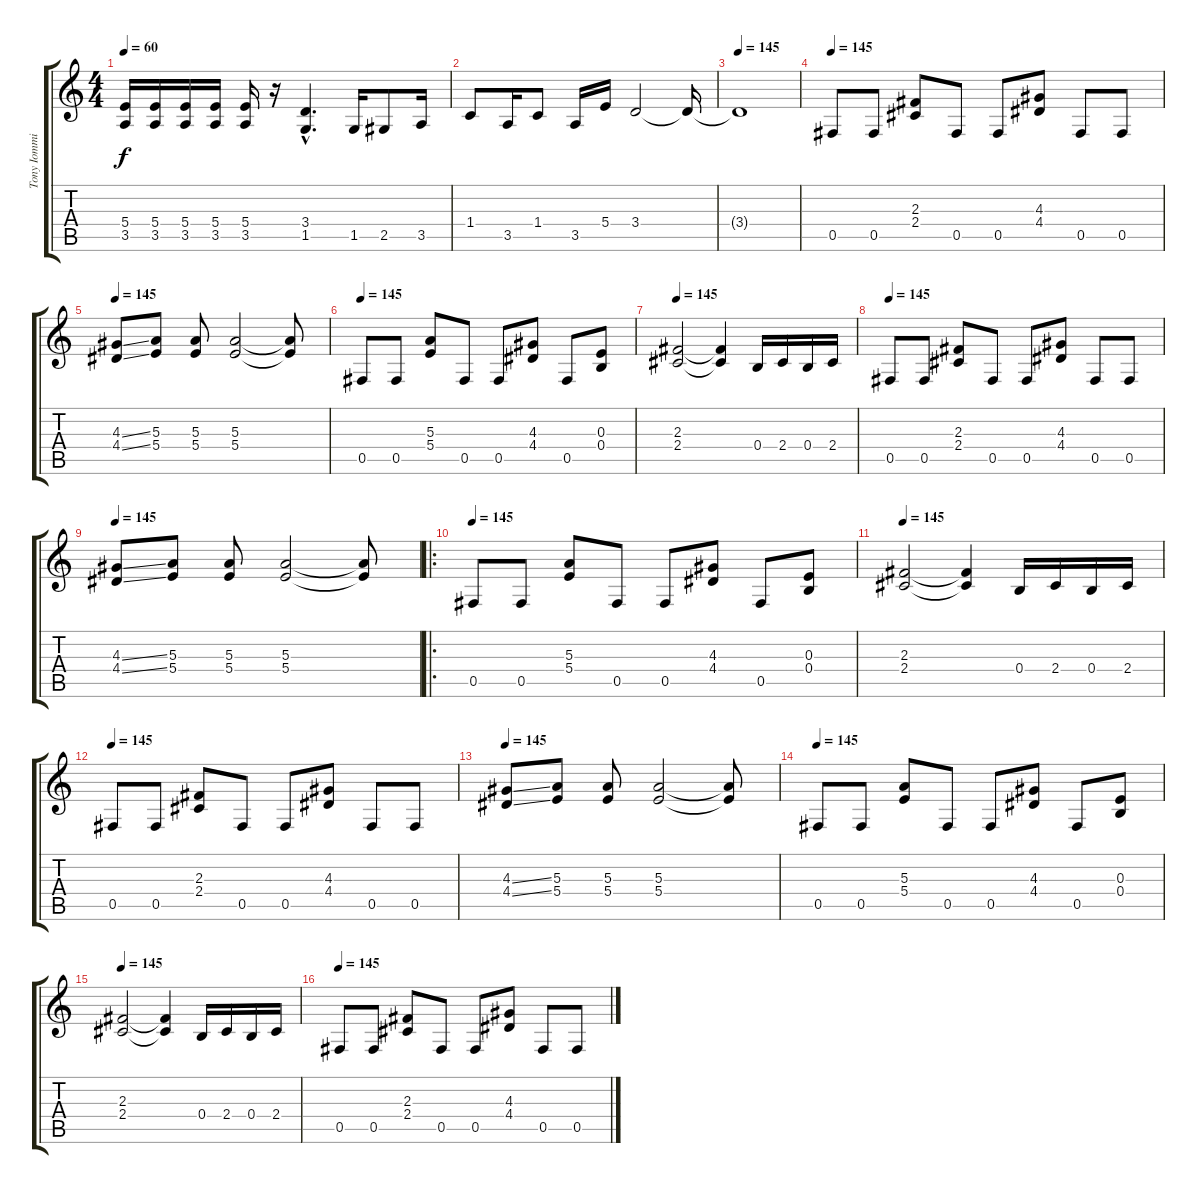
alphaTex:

\track ("Tony Iommi" "Tony Iommi") {instrument electricguitarclean}
\staff {score tabs}
\tuning (Db4 Ab3 E3 B2 Gb2 Db2) {hide}
\ts (4 4)
\tempo 60
\clef g2
\ks c
(5.4 3.5).16{dy f instrument distortionguitar} (5.4 3.5).16 (5.4 3.5).16 (5.4 3.5).16 (5.4 3.5).16 r.16 (3.4{hac} 1.5{hac}).4{d} 1.5.16 2.5.8 3.5.16 |
1.4.8{instrument distortionguitar} 3.5.16 1.4.8 3.5.16 5.4.16 3.4.2 3.4{t}.16 |
\tempo 145
3.4{t}.1 |
\tempo 145
0.5.8{instrument distortionguitar} 0.5.8 (2.3 2.4).8 0.5.8 0.5.8 (4.3 4.4).8 0.5.8 0.5.8 |
\tempo 145
(4.3{ss} 4.4{ss}).8{instrument distortionguitar} (5.3 5.4).8 (5.3 5.4).8 (5.3 5.4).2 (5.3{t} 5.4{t}).8 |
\tempo 145
0.5.8{instrument distortionguitar} 0.5.8 (5.3 5.4).8 0.5.8 0.5.8 (4.3 4.4).8 0.5.8 (0.3 0.4).8 |
\tempo 145
(2.3 2.4).2{instrument distortionguitar} (2.3{t} 2.4{t}).4 0.4.16 2.4.16 0.4.16 2.4.16 |
\tempo 145
0.5.8{instrument distortionguitar} 0.5.8 (2.3 2.4).8 0.5.8 0.5.8 (4.3 4.4).8 0.5.8 0.5.8 |
\tempo 145
(4.3{ss} 4.4{ss}).8{instrument distortionguitar} (5.3 5.4).8 (5.3 5.4).8 (5.3 5.4).2 (5.3{t} 5.4{t}).8 |
\ro
\tempo 145
0.5.8{instrument distortionguitar} 0.5.8 (5.3 5.4).8 0.5.8 0.5.8 (4.3 4.4).8 0.5.8 (0.3 0.4).8 |
\tempo 145
(2.3 2.4).2{instrument distortionguitar} (2.3{t} 2.4{t}).4 0.4.16 2.4.16 0.4.16 2.4.16 |
\tempo 145
0.5.8{instrument distortionguitar} 0.5.8 (2.3 2.4).8 0.5.8 0.5.8 (4.3 4.4).8 0.5.8 0.5.8 |
\tempo 145
(4.3{ss} 4.4{ss}).8{instrument distortionguitar} (5.3 5.4).8 (5.3 5.4).8 (5.3 5.4).2 (5.3{t} 5.4{t}).8 |
\tempo 145
0.5.8{instrument distortionguitar} 0.5.8 (5.3 5.4).8 0.5.8 0.5.8 (4.3 4.4).8 0.5.8 (0.3 0.4).8 |
\tempo 145
(2.3 2.4).2{instrument distortionguitar} (2.3{t} 2.4{t}).4 0.4.16 2.4.16 0.4.16 2.4.16 |
\tempo 145
0.5.8{instrument distortionguitar} 0.5.8 (2.3 2.4).8 0.5.8 0.5.8 (4.3 4.4).8 0.5.8 0.5.8
